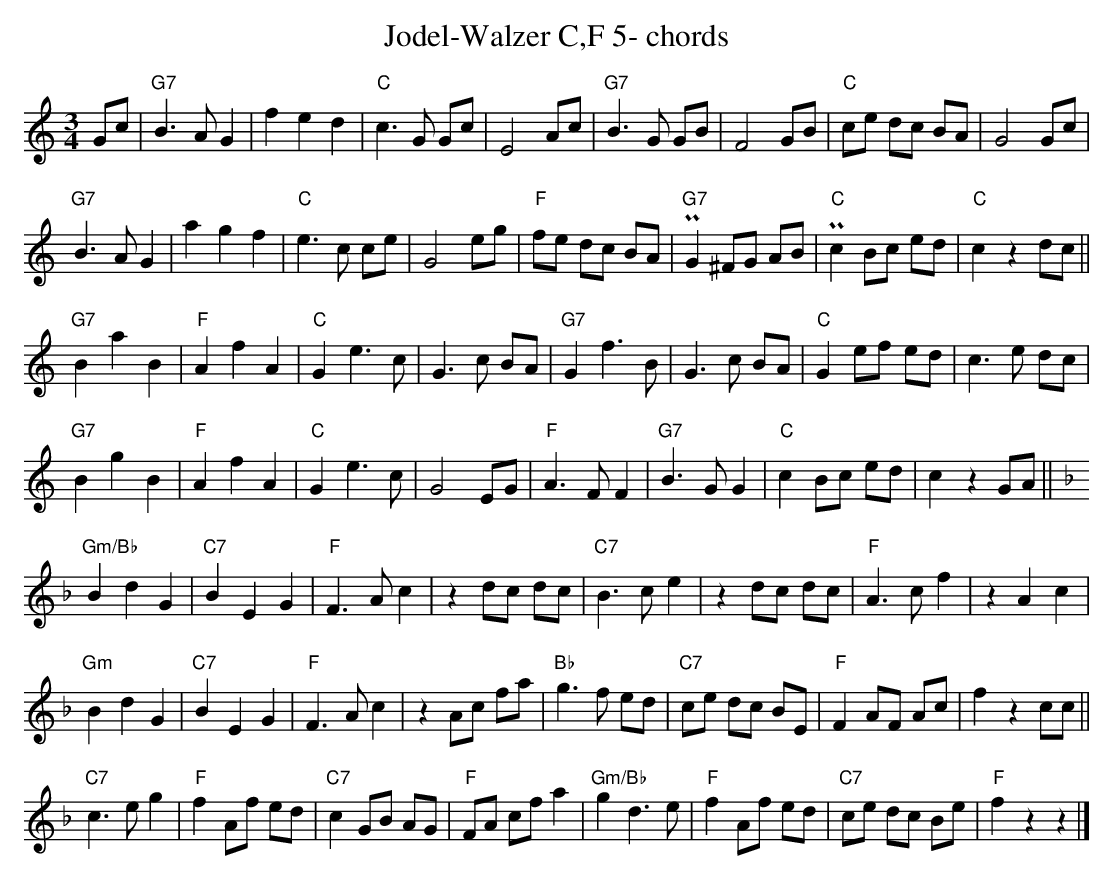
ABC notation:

X:1
T:Jodel-Walzer C,F 5- chords
M:3/4
L:1/8
K:Cmaj%%MIDI gchordon
Gc | "G7"B3 A G2 | f2 e2 d2 | "C"c3 G Gc | E4 Ac | "G7"B3 G GB | F4 GB | "C"ce dc BA | G4 Gc |
"G7"B3 A G2 | a2 g2 f2 | "C"e3 c ce | G4 eg | "F"fe dc BA | "G7"PG2 ^FG AB | P"C"c2 Bc ed | "C"c2 z2 dc ||
"G7"B2 a2 B2 | "F"A2 f2 A2 | "C"G2 e3 c | G3 c BA | "G7"G2 f3 B | G3 c BA | "C"G2 ef ed | c3 e dc |
"G7"B2 g2 B2 | "F"A2 f2 A2 | "C"G2 e3 c | G4 EG | "F"A3 F F2 | "G7"B3 G G2 | "C"c2 Bc ed | c2 z2 GA || [K:Fmaj]
"Gm/Bb"B2 d2 G2 | "C7"B2 E2 G2 | "F"F3 A c2 | z2 dc dc | "C7"B3 c e2 | z2 dc dc | "F"A3 c f2 | z2 A2 c2 |
"Gm"B2 d2 G2 | "C7"B2 E2 G2 | "F"F3 A c2 | z2 Ac fa | "Bb"g3 f ed | "C7"ce dc BE | "F"F2 AF Ac | f2 z2 cc ||
"C7"c3 e g2 | "F"f2 Af ed | "C7"c2 GB AG | "F"FA cf a2 | "Gm/Bb"g2 d3 e | "F"f2 Af ed | "C7"ce dc Be | "F"f2 z2z2 |]
